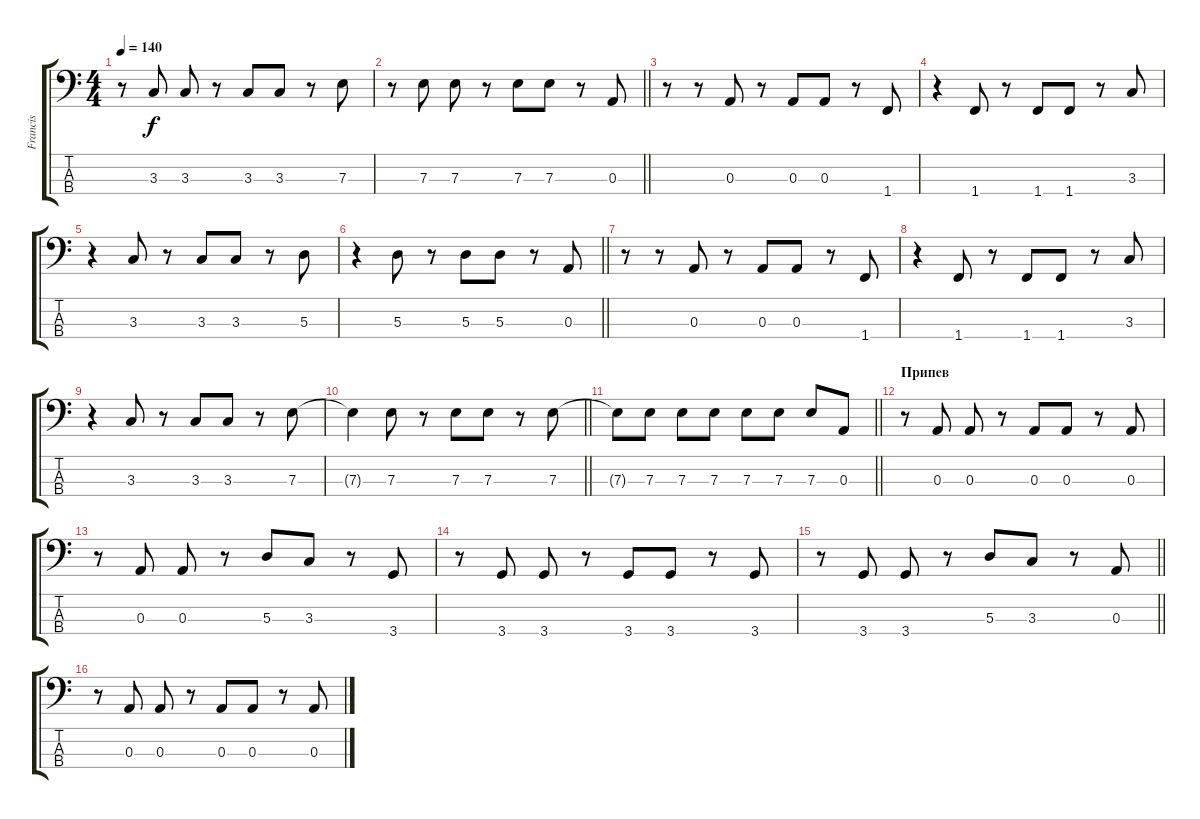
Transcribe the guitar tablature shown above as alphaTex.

\track ("Francis" "Francis") {instrument electricbasspick}
\staff {score tabs}
\tuning (G2 D2 A1 E1) {hide}
\ts (4 4)
\tempo 140
\clef f4
\ks c
r.8{dy f} 3.3.8 3.3.8 r.8 3.3.8 3.3.8 r.8 7.3.8 |
\barLineRight lightlight
r.8 7.3.8 7.3.8 r.8 7.3.8 7.3.8 r.8 0.3.8 |
r.8 r.8 0.3.8 r.8 0.3.8 0.3.8 r.8 1.4.8 |
r.4 1.4.8 r.8 1.4.8 1.4.8 r.8 3.3.8 |
r.4 3.3.8 r.8 3.3.8 3.3.8 r.8 5.3.8 |
\barLineRight lightlight
r.4 5.3.8 r.8 5.3.8 5.3.8 r.8 0.3.8 |
r.8 r.8 0.3.8 r.8 0.3.8 0.3.8 r.8 1.4.8 |
r.4 1.4.8 r.8 1.4.8 1.4.8 r.8 3.3.8 |
r.4 3.3.8 r.8 3.3.8 3.3.8 r.8 7.3.8 |
\barLineRight lightlight
7.3{t}.4 7.3.8 r.8 7.3.8 7.3.8 r.8 7.3.8 |
\barLineRight lightlight
7.3{t}.8 7.3.8 7.3.8 7.3.8 7.3.8 7.3.8 7.3.8 0.3.8 |
\section ("" "Припев")
r.8 0.3.8 0.3.8 r.8 0.3.8 0.3.8 r.8 0.3.8 |
r.8 0.3.8 0.3.8 r.8 5.3.8 3.3.8 r.8 3.4.8 |
r.8 3.4.8 3.4.8 r.8 3.4.8 3.4.8 r.8 3.4.8 |
\barLineRight lightlight
r.8 3.4.8 3.4.8 r.8 5.3.8 3.3.8 r.8 0.3.8 |
r.8 0.3.8 0.3.8 r.8 0.3.8 0.3.8 r.8 0.3.8
